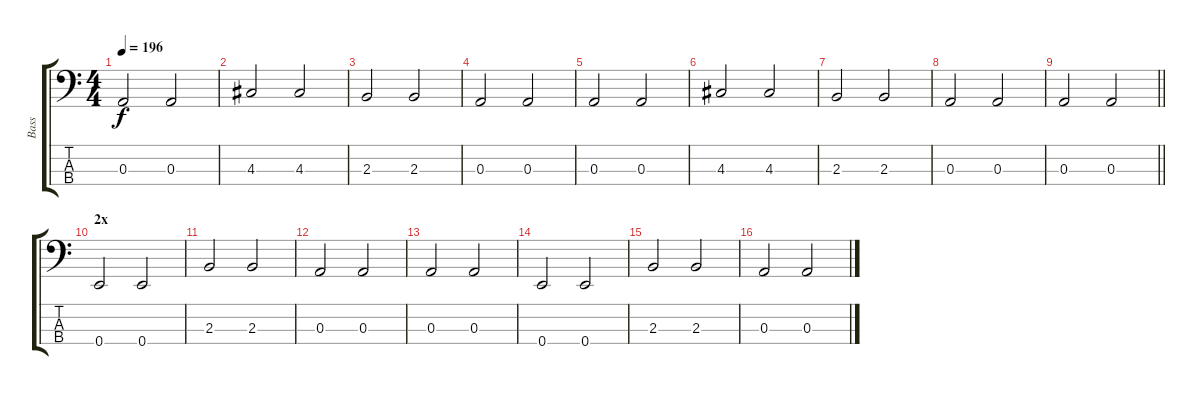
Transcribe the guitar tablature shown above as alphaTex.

\track ("Bass" "Bass") {instrument acousticbass}
\staff {score tabs}
\tuning (G2 D2 A1 E1) {hide}
\ts (4 4)
\tempo 196
\clef f4
\ks c
0.3.2{dy f} 0.3.2 |
4.3.2 4.3.2 |
2.3.2 2.3.2 |
0.3.2 0.3.2 |
0.3.2 0.3.2 |
4.3.2 4.3.2 |
2.3.2 2.3.2 |
0.3.2 0.3.2 |
\barLineRight lightlight
0.3.2 0.3.2 |
\section ("" "2x")
0.4.2 0.4.2 |
2.3.2 2.3.2 |
0.3.2 0.3.2 |
0.3.2 0.3.2 |
0.4.2 0.4.2 |
2.3.2 2.3.2 |
0.3.2 0.3.2
